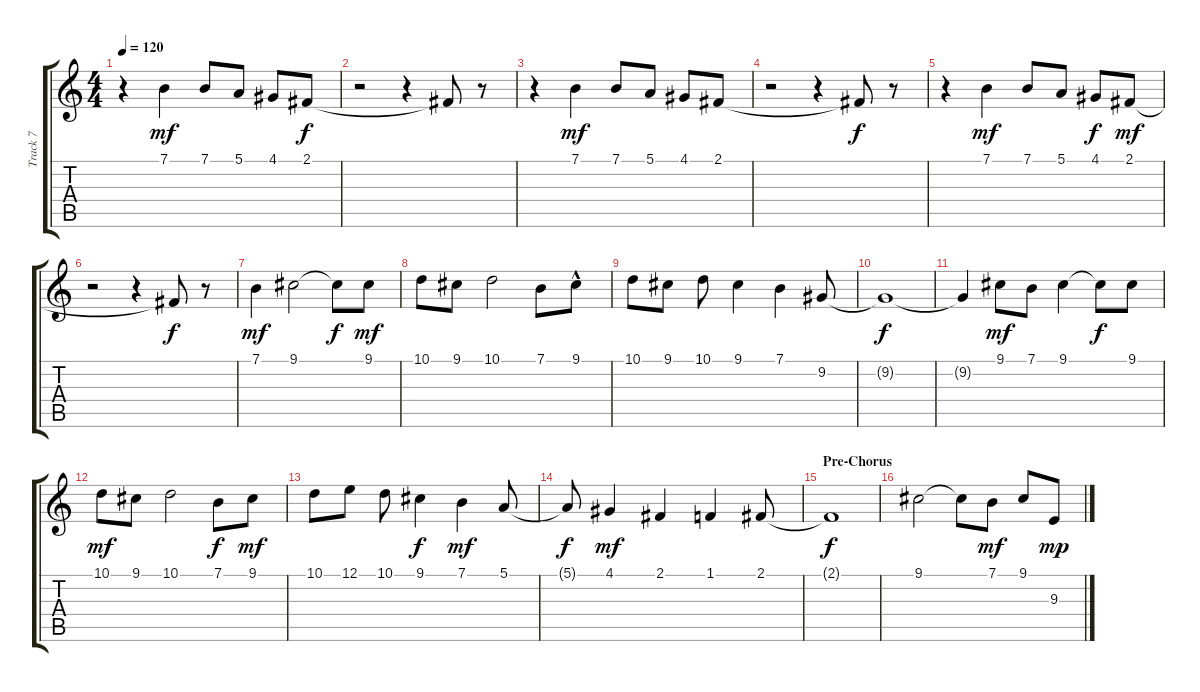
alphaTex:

\track ("Track 7" "Track 7") {instrument violin}
\staff {score tabs}
\tuning (E4 B3 G3 D3 A2 E2) {hide}
\ts (4 4)
\tempo 120
\clef g2
\ks c
r.4{dy f} 7.1.4{dy mf} 7.1.8 5.1.8 4.1.8 2.1.8{dy f} |
r.2 r.4 2.1{t}.8 r.8 |
r.4 7.1.4{dy mf} 7.1.8 5.1.8 4.1.8 2.1.8 |
r.2 r.4 2.1{t}.8{dy f} r.8 |
r.4 7.1.4{dy mf} 7.1.8 5.1.8 4.1.8{dy f} 2.1.8{dy mf} |
r.2 r.4 2.1{t}.8{dy f} r.8 |
7.1.4{dy mf} 9.1.2 9.1{t}.8{dy f} 9.1.8{dy mf} |
10.1.8 9.1.8 10.1.2 7.1.8 9.1{hac}.8 |
10.1.8 9.1.8 10.1.8 9.1.4 7.1.4 9.2.8 |
9.2{t}.1{dy f} |
9.2{t}.4 9.1.8{dy mf} 7.1.8 9.1.4 9.1{t}.8{dy f} 9.1.8 |
10.1.8{dy mf} 9.1.8 10.1.2 7.1.8{dy f} 9.1.8{dy mf} |
10.1.8 12.1.8 10.1.8 9.1.4{dy f} 7.1.4{dy mf} 5.1.8 |
5.1{t}.8{dy f} 4.1.4{dy mf} 2.1.4 1.1.4 2.1.8 |
\section ("" "Pre-Chorus")
2.1{t}.1{dy f} |
9.1.2 9.1{t}.8 7.1.8{dy mf} 9.1.8 9.3.8{dy mp}
